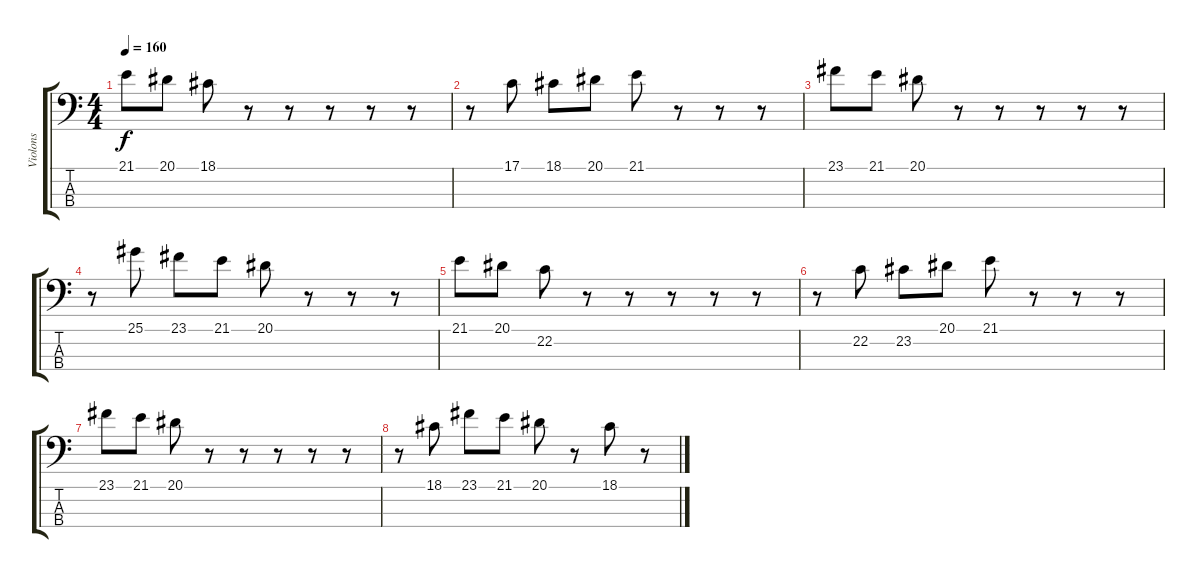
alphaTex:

\track ("Violons" "Violons") {instrument stringensemble1}
\staff {score tabs}
\tuning (G2 D2 A1 E1) {hide}
\ts (4 4)
\tempo 160
\clef f4
\ks c
21.1.8{dy f volume 13} 20.1.8 18.1.8 r.8 r.8 r.8 r.8 r.8 |
r.8 17.1.8 18.1.8 20.1.8 21.1.8 r.8 r.8 r.8 |
23.1.8 21.1.8 20.1.8 r.8 r.8 r.8 r.8 r.8 |
r.8 25.1.8 23.1.8 21.1.8 20.1.8 r.8 r.8 r.8 |
21.1.8 20.1.8 22.2.8 r.8 r.8 r.8 r.8 r.8 |
r.8 22.2.8 23.2.8 20.1.8 21.1.8 r.8 r.8 r.8 |
23.1.8 21.1.8 20.1.8 r.8 r.8 r.8 r.8 r.8 |
r.8 18.1.8 23.1.8 21.1.8 20.1.8 r.8 18.1.8 r.8
